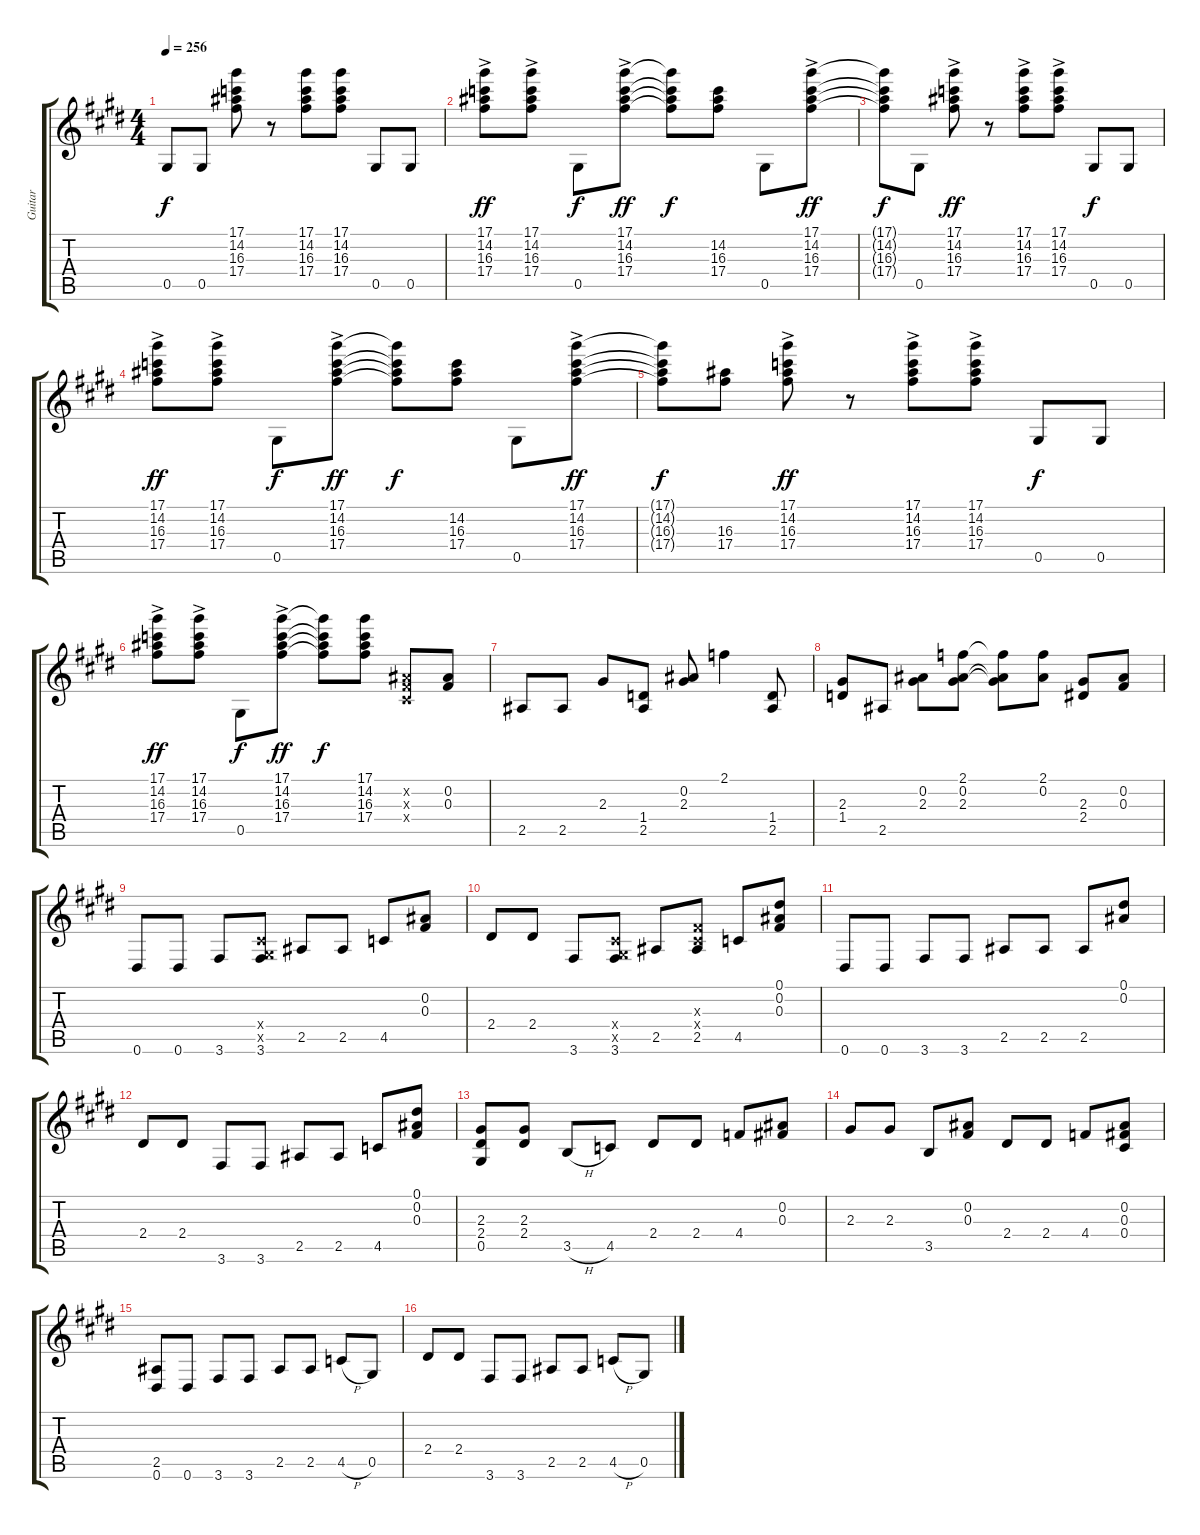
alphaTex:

\track ("Guitar" "Guitar") {instrument electricguitarjazz}
\staff {score tabs}
\tuning (Eb4 Bb3 Gb3 Db3 Ab2 Eb2) {hide}
\ts (4 4)
\tempo 256
\clef g2
\ks e
0.5.8{dy f} 0.5.8 (17.1 14.2 16.3 17.4).8 r.8 (17.1 14.2 16.3 17.4).8 (17.1 14.2 16.3 17.4).8 0.5.8 0.5.8 |
(17.1{ac} 14.2 16.3 17.4).8{dy ff} (17.1 14.2 16.3 17.4{ac}).8 0.5.8{dy f} (17.1{ac} 14.2 16.3 17.4).8{dy ff} (17.1{t} 14.2{t} 16.3{t} 17.4{t}).8{dy f} (14.2 16.3 17.4).8 0.5.8 (17.1{ac} 14.2 16.3 17.4).8{dy ff} |
(17.1{t} 14.2{t} 16.3{t} 17.4{t}).8{dy f} 0.5.8 (17.1{ac} 14.2 16.3 17.4).8{dy ff} r.8 (17.1 14.2 16.3 17.4{ac}).8 (17.1{ac} 14.2 16.3 17.4).8 0.5.8{dy f} 0.5.8 |
(17.1{ac} 14.2 16.3 17.4).8{dy ff} (17.1 14.2 16.3 17.4{ac}).8 0.5.8{dy f} (17.1{ac} 14.2 16.3 17.4).8{dy ff} (17.1{t} 14.2{t} 16.3{t} 17.4{t}).8{dy f} (14.2 16.3 17.4).8 0.5.8 (17.1{ac} 14.2 16.3 17.4).8{dy ff} |
(17.1{t} 14.2{t} 16.3{t} 17.4{t}).8{dy f} (16.3 17.4).8 (17.1{ac} 14.2 16.3 17.4).8{dy ff} r.8 (17.1 14.2 16.3 17.4{ac}).8 (17.1{ac} 14.2 16.3 17.4).8 0.5.8{dy f} 0.5.8 |
(17.1{ac} 14.2 16.3 17.4).8{dy ff} (17.1 14.2 16.3 17.4{ac}).8 0.5.8{dy f} (17.1{ac} 14.2 16.3 17.4).8{dy ff} (17.1{t} 14.2{t} 16.3{t} 17.4{t}).8{dy f} (17.1 14.2 16.3 17.4).8 (0.2{x} 0.3{x} 0.4{x}).8 (0.2 0.3).8 |
2.5.8 2.5.8 2.3.8 (1.4 2.5).8 (0.2 2.3).8 2.1.4 (1.4 2.5).8 |
(2.3 1.4).8 2.5.8 (0.2 2.3).8 (2.1 0.2 2.3).8 (2.1{t} 0.2{t} 2.3{t}).8 (2.1 0.2).8 (2.3 2.4).8 (0.2 0.3).8 |
0.6.8 0.6.8 3.6.8 (0.4{x} 0.5{x} 3.6).8 2.5.8 2.5.8 4.5.8 (0.2 0.3).8 |
2.4.8 2.4.8 3.6.8 (0.4{x} 0.5{x} 3.6).8 2.5.8 (0.3{x} 0.4{x} 2.5).8 4.5.8 (0.1 0.2 0.3).8 |
0.6.8 0.6.8 3.6.8 3.6.8 2.5.8 2.5.8 2.5.8 (0.1 0.2).8 |
2.4.8 2.4.8 3.6.8 3.6.8 2.5.8 2.5.8 4.5.8 (0.1 0.2 0.3).8 |
(2.3 2.4 0.5).8 (2.3 2.4).8 3.5{h}.8 4.5.8 2.4.8 2.4.8 4.4.8 (0.2 0.3).8 |
2.3.8 2.3.8 3.5.8 (0.2 0.3).8 2.4.8 2.4.8 4.4.8 (0.2 0.3 0.4).8 |
(2.5 0.6).8 0.6.8 3.6.8 3.6.8 2.5.8 2.5.8 4.5{h}.8 0.5.8 |
2.4.8 2.4.8 3.6.8 3.6.8 2.5.8 2.5.8 4.5{h}.8 0.5.8
